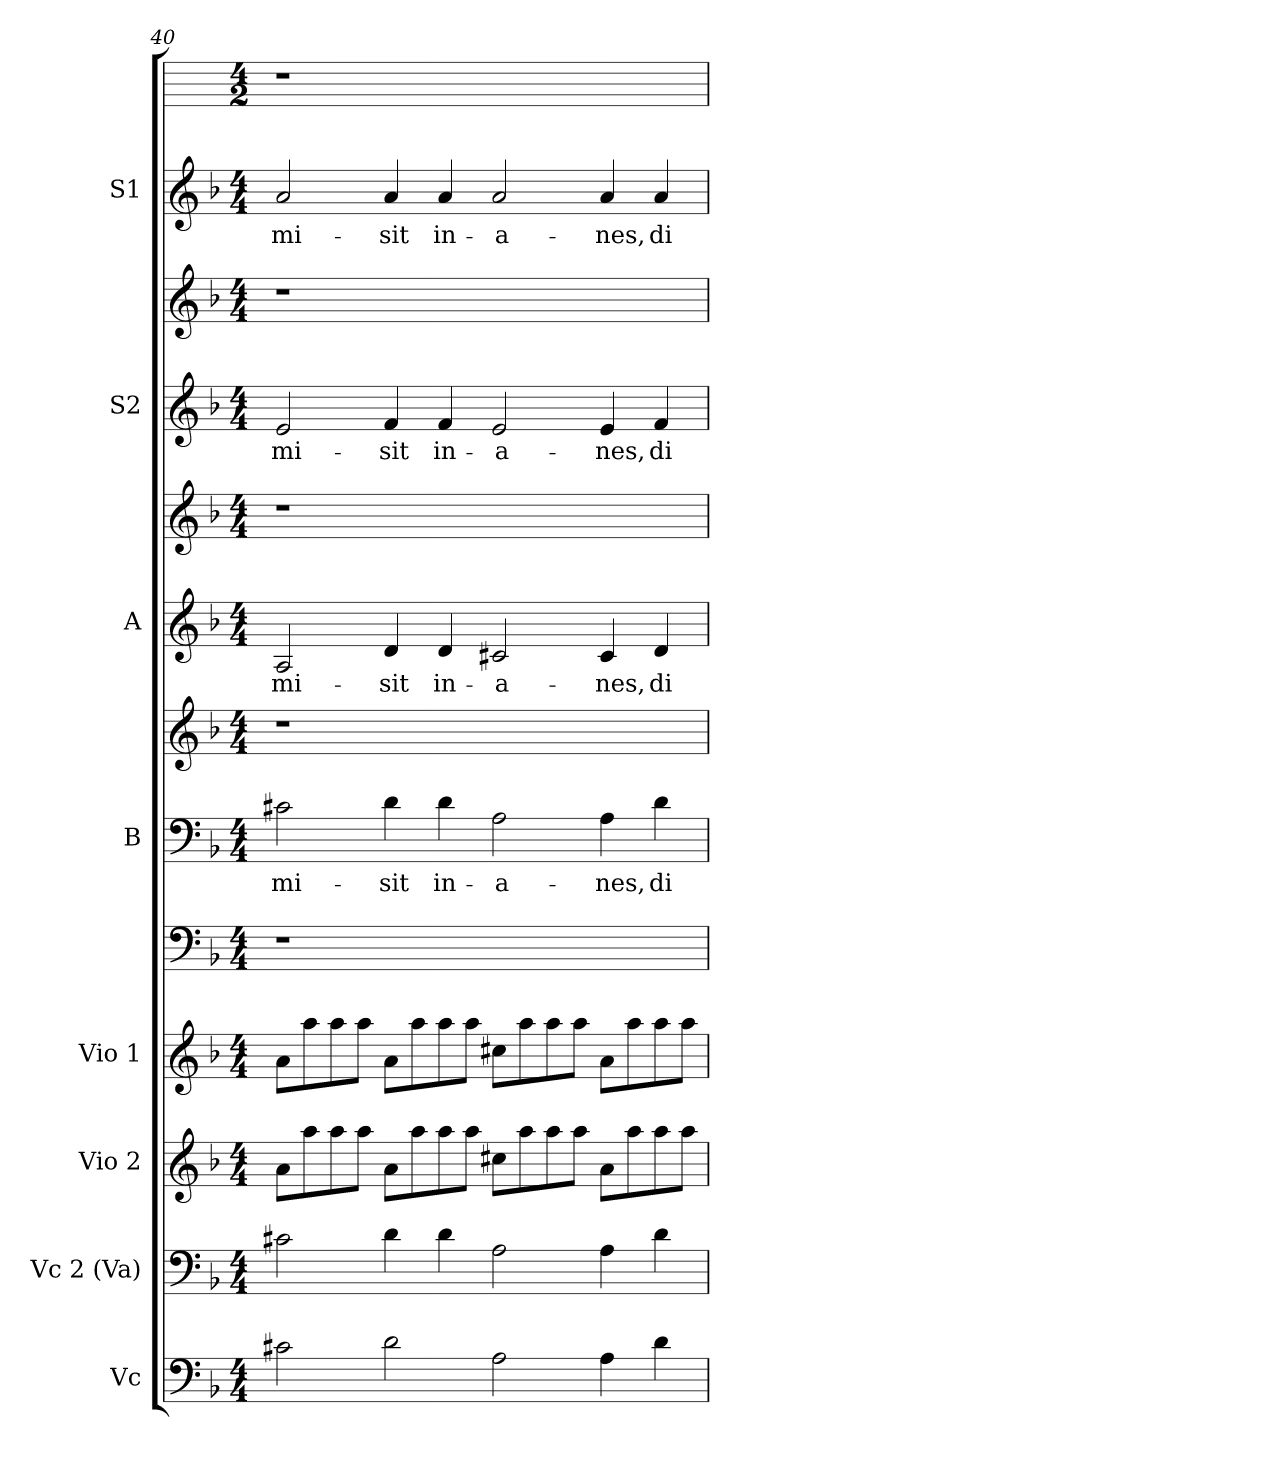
**kern	**kern	**kern	**kern	**kern	**kern	**text	**kern	**kern	**text	**kern	**kern	**text	**kern	**kern	**text	**kern
*part13	*part12	*part11	*part10	*part9	*part8	*part8	*part7	*part6	*part6	*part5	*part4	*part4	*part3	*part2	*part2	*part1
*staff13	*staff12	*staff11	*staff10	*staff9	*staff8	*staff8	*staff7	*staff6	*staff6	*staff5	*staff4	*staff4	*staff3	*staff2	*staff2	*staff1
*I"Vc	*I"Vc 2 (Va)	*I"Vio 2	*I"Vio 1	*	*I"B	*	*	*I"A	*	*	*I"S2	*	*	*I"S1	*	*
*clefF4	*clefF4	*clefG2	*clefG2	*clefF4	*clefF4	*	*clefG2	*clefG2	*	*clefG2	*clefG2	*	*clefG2	*clefG2	*	*
*k[b-]	*k[b-]	*k[b-]	*k[b-]	*k[b-]	*k[b-]	*	*k[b-]	*k[b-]	*	*k[b-]	*k[b-]	*	*k[b-]	*k[b-]	*	*
*M4/4	*M4/4	*M4/4	*M4/4	*M4/4	*M4/4	*	*M4/4	*M4/4	*	*M4/4	*M4/4	*	*M4/4	*M4/4	*	*M4/2
=40	=40	=40	=40	=40	=40	=40	=40	=40	=40	=40	=40	=40	=40	=40	=40	=40
2c#X	2c#X	8a\L	8a\L	1r	2c#X	-mi-	1r	2A	-mi-	1r	2e	-mi-	1r	2a	-mi-	1r
.	.	8aa\	8aa\	.	.	.	.	.	.	.	.	.	.	.	.	.
.	.	8aa\	8aa\	.	.	.	.	.	.	.	.	.	.	.	.	.
.	.	8aa\J	8aa\J	.	.	.	.	.	.	.	.	.	.	.	.	.
2d	4d	8a\L	8a\L	.	4d	-sit	.	4d/	-sit	.	4f/	-sit	.	4a/	-sit	.
.	.	8aa\	8aa\	.	.	.	.	.	.	.	.	.	.	.	.	.
.	4d	8aa\	8aa\	.	4d	in-	.	4d/	in-	.	4f/	in-	.	4a/	in-	.
.	.	8aa\J	8aa\J	.	.	.	.	.	.	.	.	.	.	.	.	.
2A	2A	8cc#X\L	8cc#X\L	1ryy	2A	-a-	1ryy	2c#X	-a-	1ryy	2e	-a-	1ryy	2a	-a-	1ryy
.	.	8aa\	8aa\	.	.	.	.	.	.	.	.	.	.	.	.	.
.	.	8aa\	8aa\	.	.	.	.	.	.	.	.	.	.	.	.	.
.	.	8aa\J	8aa\J	.	.	.	.	.	.	.	.	.	.	.	.	.
4A	4A	8a\L	8a\L	.	4A\	-nes,	.	4c#/	-nes,	.	4e/	-nes,	.	4a/	-nes,	.
.	.	8aa\	8aa\	.	.	.	.	.	.	.	.	.	.	.	.	.
4d	4d	8aa\	8aa\	.	4d\	di-	.	4d/	di-	.	4f/	di-	.	4a/	di-	.
.	.	8aa\J	8aa\J	.	.	.	.	.	.	.	.	.	.	.	.	.
=	=	=	=	=	=	=	=	=	=	=	=	=	=	=	=	=
*-	*-	*-	*-	*-	*-	*-	*-	*-	*-	*-	*-	*-	*-	*-	*-	*-
